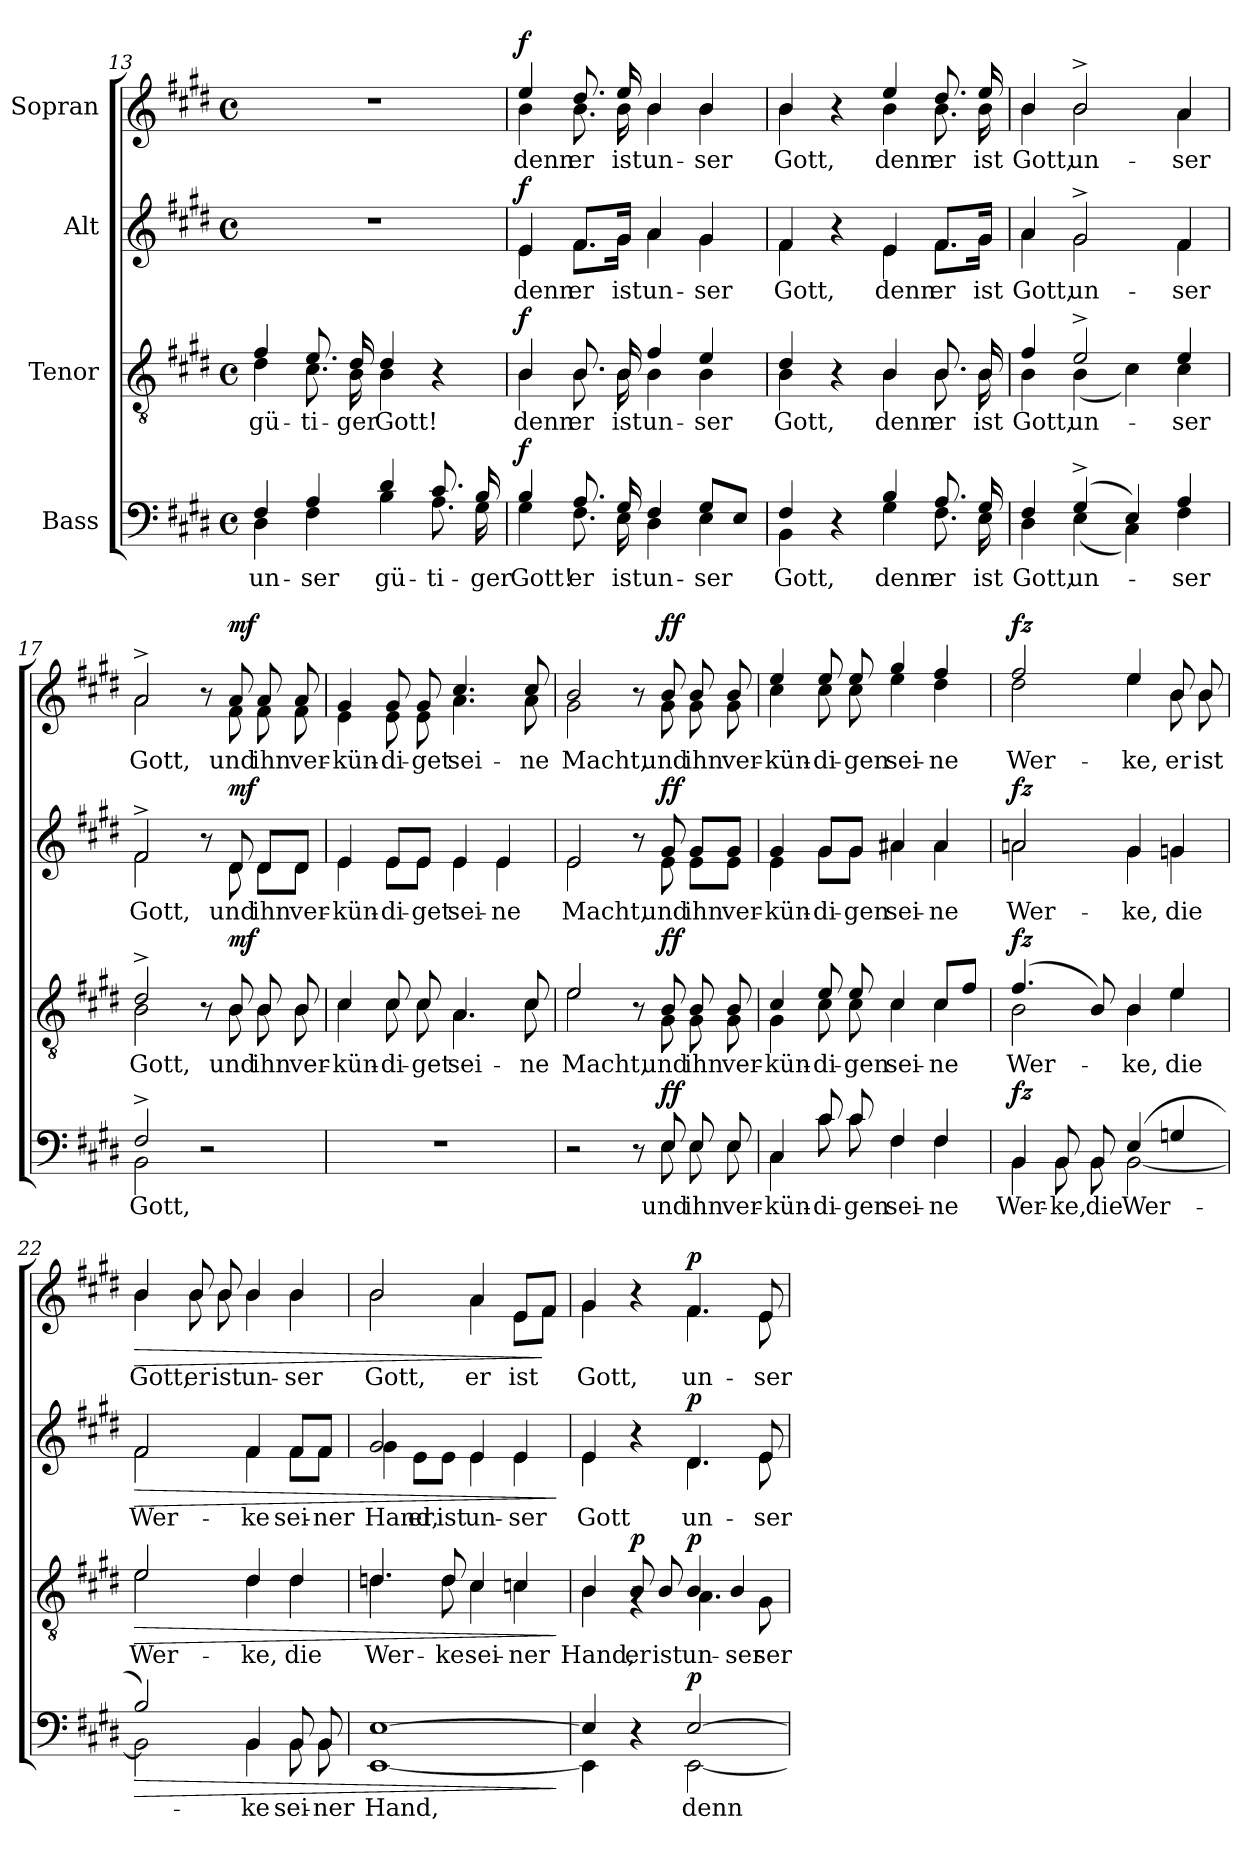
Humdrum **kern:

**kern	**text	**dynam	**kern	**text	**dynam	**kern	**text	**dynam	**kern	**text	**dynam
*part4	*part4	*part4	*part3	*part3	*part3	*part2	*part2	*part2	*part1	*part1	*part1
*staff4	*staff4	*staff4	*staff3	*staff3	*staff3	*staff2	*staff2	*staff2	*staff1	*staff1	*staff1
*I"Bass	*	*	*I"Tenor	*	*	*I"Alt	*	*	*I"Sopran	*	*
*clefF4	*	*	*clefGv2	*	*	*clefG2	*	*	*clefG2	*	*
*k[f#c#g#d#]	*	*	*k[f#c#g#d#]	*	*	*k[f#c#g#d#]	*	*	*k[f#c#g#d#]	*	*
*M4/4	*	*	*M4/4	*	*	*M4/4	*	*	*M4/4	*	*
*met(c)	*	*	*met(c)	*	*	*met(c)	*	*	*met(c)	*	*
=13	=13	=13	=13	=13	=13	=13	=13	=13	=13	=13	=13
!	!LO:LY:b	!	!	!LO:LY:b	!	!	!	!	!	!	!
*^	*	*	*^	*	*	*	*	*	*	*	*
4F#/	4D#\	un-	.	4f#/	4d#\	gü-	.	1r	.	.	1r	.	.
!	!	!LO:LY:b	!	!	!	!LO:LY:b	!	!	!	!	!	!	!
4A/	4F#\	-ser	.	8.e/	8.c#\	-ti-	.	.	.	.	.	.	.
!	!	!	!	!	!	!LO:LY:b	!	!	!	!	!	!	!
.	.	.	.	16d#/	16B\	-ger	.	.	.	.	.	.	.
!	!	!LO:LY:b	!	!	!	!LO:LY:b	!	!	!	!	!	!	!
4d#/	4B\	gü-	.	4d#/	4B\	Gott!	.	.	.	.	.	.	.
!	!	!LO:LY:b	!	!	!	!	!	!	!	!	!	!	!
8.c#/	8.A\	-ti-	.	4r	4ryy	.	.	.	.	.	.	.	.
!	!	!LO:LY:b	!	!	!	!	!	!	!	!	!	!	!
16B/	16G#\	-ger	.	.	.	.	.	.	.	.	.	.	.
!!LO:LB:g=z
=14	=14	=14	=14	=14	=14	=14	=14	=14	=14	=14	=14	=14	=14
!	!	!	!	!	!	!	!	!	!	!	!LO:TX:a:B:t=Tutti	!	!
!	!	!LO:LY:b	!LO:DY:a	!	!	!LO:LY:b	!LO:DY:a	!	!LO:LY:b	!LO:DY:a	!	!LO:LY:b	!LO:DY:a
*	*	*	*	*	*	*	*	*^	*	*	*^	*	*
4B/	4G#\	Gott!	f	4B/	4B\	denn	f	4e/	4e\	denn	f	4ee/	4b\	denn	f
!	!	!LO:LY:b	!	!	!	!LO:LY:b	!	!	!	!LO:LY:b	!	!	!	!LO:LY:b	!
8.A/	8.F#\	er	.	8.B/	8.B\	er	.	8.f#/L	8.f#\L	er	.	8.dd#/	8.b\	er	.
!	!	!LO:LY:b	!	!	!	!LO:LY:b	!	!	!	!LO:LY:b	!	!	!	!LO:LY:b	!
16G#/	16E\	ist	.	16B/	16B\	ist	.	16g#/Jk	16g#\Jk	ist	.	16ee/	16b\	ist	.
!	!	!LO:LY:b	!	!	!	!LO:LY:b	!	!	!	!LO:LY:b	!	!	!	!LO:LY:b	!
4F#/	4D#\	un-	.	4f#/	4B\	un-	.	4a/	4a\	un-	.	4b/	4b\	un-	.
!	!	!LO:LY:b	!	!	!	!LO:LY:b	!	!	!	!LO:LY:b	!	!	!	!LO:LY:b	!
8G#/L	4E\	-ser	.	4e/	4B\	-ser	.	4g#/	4g#\	-ser	.	4b/	4b\	-ser	.
8E/J	.	.	.	.	.	.	.	.	.	.	.	.	.	.	.
=15	=15	=15	=15	=15	=15	=15	=15	=15	=15	=15	=15	=15	=15	=15	=15
!	!	!LO:LY:b	!	!	!	!LO:LY:b	!	!	!	!LO:LY:b	!	!	!	!LO:LY:b	!
4F#/	4BB\	Gott,	.	4d#/	4B\	Gott,	.	4f#/	4f#\	Gott,	.	4b/	4b\	Gott,	.
4r	4ryy	.	.	4r	4ryy	.	.	4r	4ryy	.	.	4r	4ryy	.	.
!	!	!LO:LY:b	!	!	!	!LO:LY:b	!	!	!	!LO:LY:b	!	!	!	!LO:LY:b	!
4B/	4G#\	denn	.	4B/	4B\	denn	.	4e/	4e\	denn	.	4ee/	4b\	denn	.
!	!	!LO:LY:b	!	!	!	!LO:LY:b	!	!	!	!LO:LY:b	!	!	!	!LO:LY:b	!
8.A/	8.F#\	er	.	8.B/	8.B\	er	.	8.f#/L	8.f#\L	er	.	8.dd#/	8.b\	er	.
!	!	!LO:LY:b	!	!	!	!LO:LY:b	!	!	!	!LO:LY:b	!	!	!	!LO:LY:b	!
16G#/	16E\	ist	.	16B/	16B\	ist	.	16g#/Jk	16g#\Jk	ist	.	16ee/	16b\	ist	.
=16	=16	=16	=16	=16	=16	=16	=16	=16	=16	=16	=16	=16	=16	=16	=16
!	!	!LO:LY:b	!	!	!	!LO:LY:b	!	!	!	!LO:LY:b	!	!	!	!LO:LY:b	!
4F#/	4D#\	Gott,	.	4f#/	4B\	Gott,	.	4a/	4a\	Gott,	.	4b/	4b\	Gott,	.
!	!	!LO:LY:b	!	!	!	!LO:LY:b	!	!	!	!LO:LY:b	!	!	!	!LO:LY:b	!
(4G#^/	(4E\	un-	.	2e^/	(4B\	un-	.	2g#^/	2g#\	un-	.	2b^/	2b\	un-	.
4E/)	4C#\)	.	.	.	4c#\)	.	.	.	.	.	.	.	.	.	.
!	!	!LO:LY:b	!	!	!	!LO:LY:b	!	!	!	!LO:LY:b	!	!	!	!LO:LY:b	!
4A/	4F#\	-ser	.	4e/	4c#\	-ser	.	4f#/	4f#\	-ser	.	4a/	4a\	-ser	.
!!LO:LB:g=z	!!
=17	=17	=17	=17	=17	=17	=17	=17	=17	=17	=17	=17	=17	=17	=17	=17
!	!	!LO:LY:b	!	!	!	!LO:LY:b	!	!	!	!LO:LY:b	!	!	!	!LO:LY:b	!
2F#^/	2BB\	Gott,	.	2d#^/	2B\	Gott,	.	2f#^/	2f#\	Gott,	.	2a^/	2a\	Gott,	.
2r	2ryy	.	.	8r	8ryy	.	.	8r	8ryy	.	.	8r	8ryy	.	.
!	!	!	!	!	!	!LO:LY:b	!LO:DY:a	!	!	!LO:LY:b	!LO:DY:a	!	!	!LO:LY:b	!LO:DY:a
.	.	.	.	8B/	8B\	und	mf	8d#/	8d#\	und	mf	8a/	8f#\	und	mf
!	!	!	!	!	!	!LO:LY:b	!	!	!	!LO:LY:b	!	!	!	!LO:LY:b	!
.	.	.	.	8B/	8B\	ihn	.	8d#/L	8d#\L	ihn	.	8a/	8f#\	ihn	.
!	!	!	!	!	!	!LO:LY:b	!	!	!	!LO:LY:b	!	!	!	!LO:LY:b	!
.	.	.	.	8B/	8B\	ver-	.	8d#/J	8d#\J	ver-	.	8a/	8f#\	ver-	.
*v	*v	*	*	*	*	*	*	*	*	*	*	*	*	*	*
=18	=18	=18	=18	=18	=18	=18	=18	=18	=18	=18	=18	=18	=18	=18
!	!	!	!	!	!LO:LY:b	!	!	!	!LO:LY:b	!	!	!	!LO:LY:b	!
1r	.	.	4c#/	4c#\	-kün-	.	4e/	4e\	-kün-	.	4g#/	4e\	-kün-	.
!	!	!	!	!	!LO:LY:b	!	!	!	!LO:LY:b	!	!	!	!LO:LY:b	!
.	.	.	8c#/	8c#\	-di-	.	8e/L	8e\L	-di-	.	8g#/	8e\	-di-	.
!	!	!	!	!	!LO:LY:b	!	!	!	!LO:LY:b	!	!	!	!LO:LY:b	!
.	.	.	8c#/	8c#\	-get	.	8e/J	8e\J	-get	.	8g#/	8e\	-get	.
!	!	!	!	!	!LO:LY:b	!	!	!	!LO:LY:b	!	!	!	!LO:LY:b	!
.	.	.	4.A/	4.A\	sei-	.	4e/	4e\	sei-	.	4.cc#/	4.a\	sei-	.
!	!	!	!	!	!	!	!	!	!LO:LY:b	!	!	!	!	!
.	.	.	.	.	.	.	4e/	4e\	-ne	.	.	.	.	.
!	!	!	!	!	!LO:LY:b	!	!	!	!	!	!	!	!LO:LY:b	!
.	.	.	8c#/	8c#\	-ne	.	.	.	.	.	8cc#/	8a\	-ne	.
=19	=19	=19	=19	=19	=19	=19	=19	=19	=19	=19	=19	=19	=19	=19
*^	*	*	*	*	*	*	*	*	*	*	*	*	*	*
!	!	!	!	!	!	!LO:LY:b	!	!	!	!LO:LY:b	!	!	!	!LO:LY:b	!
2r	2ryy	.	.	2e/	2e\	Macht,	.	2e/	2e\	Macht,	.	2b/	2g#\	Macht,	.
8r	8ryy	.	.	8r	8ryy	.	.	8r	8ryy	.	.	8r	8ryy	.	.
!	!	!LO:LY:b	!LO:DY:a	!	!	!LO:LY:b	!LO:DY:a	!	!	!LO:LY:b	!LO:DY:a	!	!	!LO:LY:b	!LO:DY:a
8E/	8E\	und	ff	8B/	8G#\	und	ff	8g#/	8e\	und	ff	8b/	8g#\	und	ff
!	!	!LO:LY:b	!	!	!	!LO:LY:b	!	!	!	!LO:LY:b	!	!	!	!LO:LY:b	!
8E/	8E\	ihn	.	8B/	8G#\	ihn	.	8g#/L	8e\L	ihn	.	8b/	8g#\	ihn	.
!	!	!LO:LY:b	!	!	!	!LO:LY:b	!	!	!	!LO:LY:b	!	!	!	!LO:LY:b	!
8E/	8E\	ver-	.	8B/	8G#\	ver-	.	8g#/J	8e\J	ver-	.	8b/	8g#\	ver-	.
!!LO:PB:g=z	!!
=20	=20	=20	=20	=20	=20	=20	=20	=20	=20	=20	=20	=20	=20	=20	=20
!	!	!LO:LY:b	!	!	!	!LO:LY:b	!	!	!	!LO:LY:b	!	!	!	!LO:LY:b	!
4C#/	4C#\	-kün-	.	4c#/	4G#\	-kün-	.	4g#/	4e\	-kün-	.	4ee/	4cc#\	-kün-	.
!	!	!LO:LY:b	!	!	!	!LO:LY:b	!	!	!	!LO:LY:b	!	!	!	!LO:LY:b	!
8c#/	8c#\	-di-	.	8e/	8c#\	-di-	.	8g#/L	8g#\L	-di-	.	8ee/	8cc#\	-di-	.
!	!	!LO:LY:b	!	!	!	!LO:LY:b	!	!	!	!LO:LY:b	!	!	!	!LO:LY:b	!
8c#/	8c#\	-gen	.	8e/	8c#\	-gen	.	8g#/J	8g#\J	-gen	.	8ee/	8cc#\	-gen	.
!	!	!LO:LY:b	!	!	!	!LO:LY:b	!	!	!	!LO:LY:b	!	!	!	!LO:LY:b	!
4F#/	4F#\	sei-	.	4c#/	4c#\	sei-	.	4a#X/	4a#\	sei-	.	4gg#/	4ee\	sei-	.
!	!	!LO:LY:b	!	!	!	!LO:LY:b	!	!	!	!LO:LY:b	!	!	!	!LO:LY:b	!
4F#/	4F#\	-ne	.	8c#/L	4c#\	-ne	.	4a#/	4a#\	-ne	.	4ff#/	4dd#\	-ne	.
.	.	.	.	8f#/J	.	.	.	.	.	.	.	.	.	.	.
=21	=21	=21	=21	=21	=21	=21	=21	=21	=21	=21	=21	=21	=21	=21	=21
!	!	!LO:LY:b	!LO:DY:a	!	!	!LO:LY:b	!LO:DY:a	!	!	!LO:LY:b	!LO:DY:a	!	!	!LO:LY:b	!LO:DY:a
4BB/	4BB\	Wer-	fz	(4.f#/	2B\	Wer-	fz	2a/	2an\	Wer-	fz	2ff#/	2dd#\	Wer-	fz
!	!	!LO:LY:b	!	!	!	!	!	!	!	!	!	!	!	!	!
8BB/	8BB\	-ke,	.	.	.	.	.	.	.	.	.	.	.	.	.
!	!	!LO:LY:b	!	!	!	!	!	!	!	!	!	!	!	!	!
8BB/	8BB\	die	.	8B/)	.	.	.	.	.	.	.	.	.	.	.
!	!	!LO:LY:b	!	!	!	!LO:LY:b	!	!	!	!LO:LY:b	!	!	!	!LO:LY:b	!
(4E/	[2BB\	Wer-	.	4B/	4B\	-ke,	.	4g#/	4g#\	-ke,	.	4ee/	4ee\	-ke,	.
!	!	!	!	!	!	!LO:LY:b	!	!	!	!LO:LY:b	!	!	!	!LO:LY:b	!
4Gn/	.	.	.	4e/	4e\	die	.	4gn/	4g\	die	.	8b/	8b\	er	.
!	!	!	!	!	!	!	!	!	!	!	!	!	!	!LO:LY:b	!
.	.	.	.	.	.	.	.	.	.	.	.	8b/	8b\	ist	.
=22	=22	=22	=22	=22	=22	=22	=22	=22	=22	=22	=22	=22	=22	=22	=22
!	!	!	!LO:HP:b	!	!	!LO:LY:b	!LO:HP:b	!	!	!LO:LY:b	!LO:HP:b	!	!	!LO:LY:b	!LO:HP:b
2B/)	2BB\]	.	>	2e/	2e\	Wer-	>	2f#/	2f#\	Wer-	>	4b/	4b\	Gott,	>
!	!	!	!	!	!	!	!	!	!	!	!	!	!	!LO:LY:b	!
.	.	.	.	.	.	.	.	.	.	.	.	8b/	8b\	er	.
!	!	!	!	!	!	!	!	!	!	!	!	!	!	!LO:LY:b	!
.	.	.	.	.	.	.	.	.	.	.	.	8b/	8b\	ist	.
!	!	!LO:LY:b	!	!	!	!LO:LY:b	!	!	!	!LO:LY:b	!	!	!	!LO:LY:b	!
4BB/	4BB\	-ke	.	4d#/	4d#\	-ke,	.	4f#/	4f#\	-ke	.	4b/	4b\	un-	.
!	!	!LO:LY:b	!	!	!	!LO:LY:b	!	!	!	!LO:LY:b	!	!	!	!LO:LY:b	!
8BB/	8BB\	sei-	.	4d#/	4d#\	die	.	8f#/L	8f#\L	sei-	.	4b/	4b\	-ser	.
!	!	!LO:LY:b	!	!	!	!	!	!	!	!LO:LY:b	!	!	!	!	!
8BB/	8BB\	-ner	.	.	.	.	.	8f#/J	8f#\J	-ner	.	.	.	.	.
!!LO:LB:g=z	!!
=23	=23	=23	=23	=23	=23	=23	=23	=23	=23	=23	=23	=23	=23	=23	=23
!	!	!LO:LY:b	!	!	!	!LO:LY:b	!	!	!	!LO:LY:b	!	!	!	!LO:LY:b	!
[1E	[1EE	Hand,	.	4.dn/	4.d\	Wer-	.	2g#/	4g#\	Hand,	.	2b/	2b\	Gott,	.
!	!	!	!	!	!	!	!	!	!	!LO:LY:b	!	!	!	!	!
.	.	.	.	.	.	.	.	.	8e\L	er	.	.	.	.	.
!	!	!	!	!	!	!LO:LY:b	!	!	!	!LO:LY:b	!	!	!	!	!
.	.	.	.	8d/	8d\	-ke	.	.	8e\J	ist	.	.	.	.	.
!	!	!	!	!	!	!LO:LY:b	!	!	!	!LO:LY:b	!	!	!	!	!
!	!	!	!	!	!	!	!	!	!	!LO:LY:b	!	!	!	!LO:LY:b	!
.	.	.	.	4c#/	4c#\	sei-	.	4e/	4e\	un-	.	4a/	4a\	er	.
!	!	!	!	!	!	!LO:LY:b	!	!	!	!LO:LY:b	!	!	!	!	!
!	!	!	!	!	!	!	!	!	!	!LO:LY:b	!	!	!	!LO:LY:b	!
.	.	.	.	4cn/	4c\	-ner	.	4e/	4e\	-ser	.	8e/L	8e\L	ist	.
.	.	.	.	.	.	.	.	.	.	.	.	8f#/J	8f#\J	.	]
*v	*v	*	*	*	*	*	*	*v	*v	*	*	*v	*v	*	*
*	*	*	*v	*v	*	*	*	*	*	*	*	*
.	.	]	.	.	]	.	.	]	.	.	.
=24	=24	=24	=24	=24	=24	=24	=24	=24	=24	=24	=24
*^	*	*	*	*	*	*	*	*	*	*	*
!	!	!	!	!	!LO:LY:b	!	!	!LO:LY:b	!	!	!	!
*	*	*	*	*^	*	*	*^	*	*	*	*	*
!	!	!	!	!	!	!	!	!	!	!LO:LY:b	!	!	!LO:LY:b	!
*	*	*	*	*	*	*	*	*	*	*	*	*^	*	*
4E/]	4EE\]	.	.	4B/	4B\	Hand,	.	4e/	4e\	Gott	.	4g#/	4g#\	Gott,	.
!	!	!	!	!	!	!LO:LY:b	!LO:DY:a	!	!	!	!	!	!	!	!
4r	4ryy	.	.	8B/	4rG	er	p	4r	4ryy	.	.	4r	4ryy	.	.
!	!	!	!	!	!	!LO:LY:b	!	!	!	!	!	!	!	!	!
.	.	.	.	8B/	.	ist	.	.	.	.	.	.	.	.	.
!	!	!LO:LY:b	!	!	!	!LO:LY:b	!	!	!	!	!	!	!	!	!
!	!	!	!LO:DY:a	!	!	!LO:LY:b	!LO:DY:b	!	!	!LO:LY:b	!LO:DY:a	!	!	!LO:LY:b	!LO:DY:a
[2E/	[2EE\	denn	p	4B/	4.A\	un-	p	4.d#/	4.d#\	un-	p	4.f#/	4.f#\	un-	p
!	!	!	!	!	!	!LO:LY:b	!	!	!	!	!	!	!	!	!
.	.	.	.	4B/	.	-ser	.	.	.	.	.	.	.	.	.
!	!	!	!	!	!	!LO:LY:b	!	!	!	!LO:LY:b	!	!	!	!LO:LY:b	!
.	.	.	.	.	8G#\	-ser	.	8e/	8e\	-ser	.	8e/	8e\	-ser	.
*v	*v	*	*	*	*	*	*	*v	*v	*	*	*v	*v	*	*
*	*	*	*v	*v	*	*	*	*	*	*	*	*
=	=	=	=	=	=	=	=	=	=	=	=
*-	*-	*-	*-	*-	*-	*-	*-	*-	*-	*-	*-
